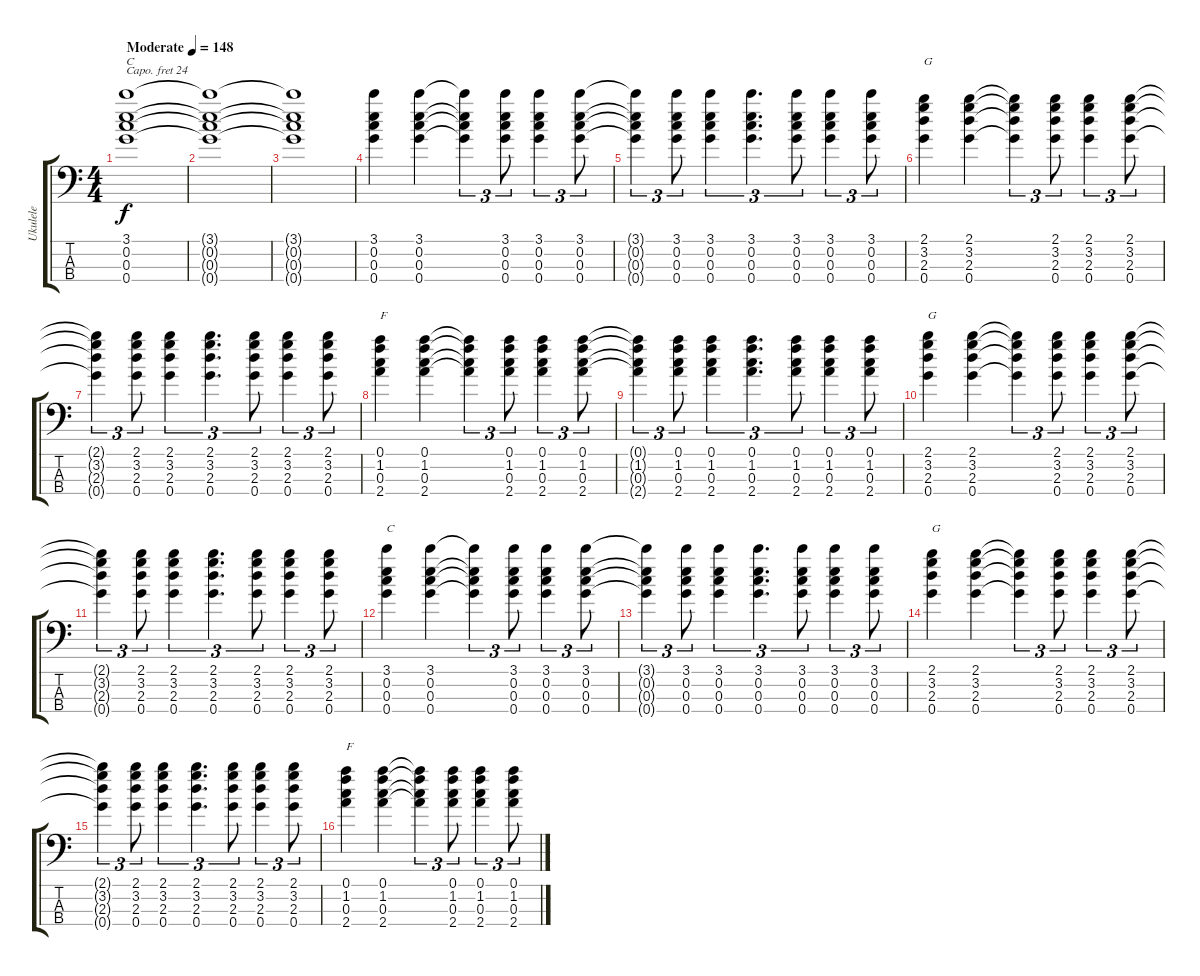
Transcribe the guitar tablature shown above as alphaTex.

\track ("Ukulele" "Ukulele") {instrument acousticguitarnylon}
\staff {score tabs}
\capo 24
\tuning (A2 E2 C2 G1) {hide}
\ts (4 4)
\tempo (148 "Moderate")
\clef f4
\ks c
(3.1 0.2 0.3 0.4).1{txt "C" dy f instrument acousticguitarnylon} |
(3.1{t} 0.2{t} 0.3{t} 0.4{t}).1 |
(3.1{t} 0.2{t} 0.3{t} 0.4{t}).1 |
(3.1 0.2 0.3 0.4).4 (3.1 0.2 0.3 0.4).4 (3.1{t} 0.2{t} 0.3{t} 0.4{t}).4{tu (3 2)} (3.1 0.2 0.3 0.4).8{tu (3 2)} (3.1 0.2 0.3 0.4).4{tu (3 2)} (3.1 0.2 0.3 0.4).8{tu (3 2)} |
(3.1{t} 0.2{t} 0.3{t} 0.4{t}).4{tu (3 2)} (3.1 0.2 0.3 0.4).8{tu (3 2)} (3.1 0.2 0.3 0.4).4{tu (3 2)} (3.1 0.2 0.3 0.4).4{d tu (3 2)} (3.1 0.2 0.3 0.4).8{tu (3 2)} (3.1 0.2 0.3 0.4).4{tu (3 2)} (3.1 0.2 0.3 0.4).8{tu (3 2)} |
(2.1 3.2 2.3 0.4).4{txt "G"} (2.1 3.2 2.3 0.4).4 (2.1{t} 3.2{t} 2.3{t} 0.4{t}).4{tu (3 2)} (2.1 3.2 2.3 0.4).8{tu (3 2)} (2.1 3.2 2.3 0.4).4{tu (3 2)} (2.1 3.2 2.3 0.4).8{tu (3 2)} |
(2.1{t} 3.2{t} 2.3{t} 0.4{t}).4{tu (3 2)} (2.1 3.2 2.3 0.4).8{tu (3 2)} (2.1 3.2 2.3 0.4).4{tu (3 2)} (2.1 3.2 2.3 0.4).4{d tu (3 2)} (2.1 3.2 2.3 0.4).8{tu (3 2)} (2.1 3.2 2.3 0.4).4{tu (3 2)} (2.1 3.2 2.3 0.4).8{tu (3 2)} |
(0.1 1.2 0.3 2.4).4{txt "F"} (0.1 1.2 0.3 2.4).4 (0.1{t} 1.2{t} 0.3{t} 2.4{t}).4{tu (3 2)} (0.1 1.2 0.3 2.4).8{tu (3 2)} (0.1 1.2 0.3 2.4).4{tu (3 2)} (0.1 1.2 0.3 2.4).8{tu (3 2)} |
(0.1{t} 1.2{t} 0.3{t} 2.4{t}).4{tu (3 2)} (0.1 1.2 0.3 2.4).8{tu (3 2)} (0.1 1.2 0.3 2.4).4{tu (3 2)} (0.1 1.2 0.3 2.4).4{d tu (3 2)} (0.1 1.2 0.3 2.4).8{tu (3 2)} (0.1 1.2 0.3 2.4).4{tu (3 2)} (0.1 1.2 0.3 2.4).8{tu (3 2)} |
(2.1 3.2 2.3 0.4).4{txt "G"} (2.1 3.2 2.3 0.4).4 (2.1{t} 3.2{t} 2.3{t} 0.4{t}).4{tu (3 2)} (2.1 3.2 2.3 0.4).8{tu (3 2)} (2.1 3.2 2.3 0.4).4{tu (3 2)} (2.1 3.2 2.3 0.4).8{tu (3 2)} |
(2.1{t} 3.2{t} 2.3{t} 0.4{t}).4{tu (3 2)} (2.1 3.2 2.3 0.4).8{tu (3 2)} (2.1 3.2 2.3 0.4).4{tu (3 2)} (2.1 3.2 2.3 0.4).4{d tu (3 2)} (2.1 3.2 2.3 0.4).8{tu (3 2)} (2.1 3.2 2.3 0.4).4{tu (3 2)} (2.1 3.2 2.3 0.4).8{tu (3 2)} |
(3.1 0.2 0.3 0.4).4{txt "C"} (3.1 0.2 0.3 0.4).4 (3.1{t} 0.2{t} 0.3{t} 0.4{t}).4{tu (3 2)} (3.1 0.2 0.3 0.4).8{tu (3 2)} (3.1 0.2 0.3 0.4).4{tu (3 2)} (3.1 0.2 0.3 0.4).8{tu (3 2)} |
(3.1{t} 0.2{t} 0.3{t} 0.4{t}).4{tu (3 2)} (3.1 0.2 0.3 0.4).8{tu (3 2)} (3.1 0.2 0.3 0.4).4{tu (3 2)} (3.1 0.2 0.3 0.4).4{d tu (3 2)} (3.1 0.2 0.3 0.4).8{tu (3 2)} (3.1 0.2 0.3 0.4).4{tu (3 2)} (3.1 0.2 0.3 0.4).8{tu (3 2)} |
(2.1 3.2 2.3 0.4).4{txt "G"} (2.1 3.2 2.3 0.4).4 (2.1{t} 3.2{t} 2.3{t} 0.4{t}).4{tu (3 2)} (2.1 3.2 2.3 0.4).8{tu (3 2)} (2.1 3.2 2.3 0.4).4{tu (3 2)} (2.1 3.2 2.3 0.4).8{tu (3 2)} |
(2.1{t} 3.2{t} 2.3{t} 0.4{t}).4{tu (3 2)} (2.1 3.2 2.3 0.4).8{tu (3 2)} (2.1 3.2 2.3 0.4).4{tu (3 2)} (2.1 3.2 2.3 0.4).4{d tu (3 2)} (2.1 3.2 2.3 0.4).8{tu (3 2)} (2.1 3.2 2.3 0.4).4{tu (3 2)} (2.1 3.2 2.3 0.4).8{tu (3 2)} |
(0.1 1.2 0.3 2.4).4{txt "F"} (0.1 1.2 0.3 2.4).4 (0.1{t} 1.2{t} 0.3{t} 2.4{t}).4{tu (3 2)} (0.1 1.2 0.3 2.4).8{tu (3 2)} (0.1 1.2 0.3 2.4).4{tu (3 2)} (0.1 1.2 0.3 2.4).8{tu (3 2)}
